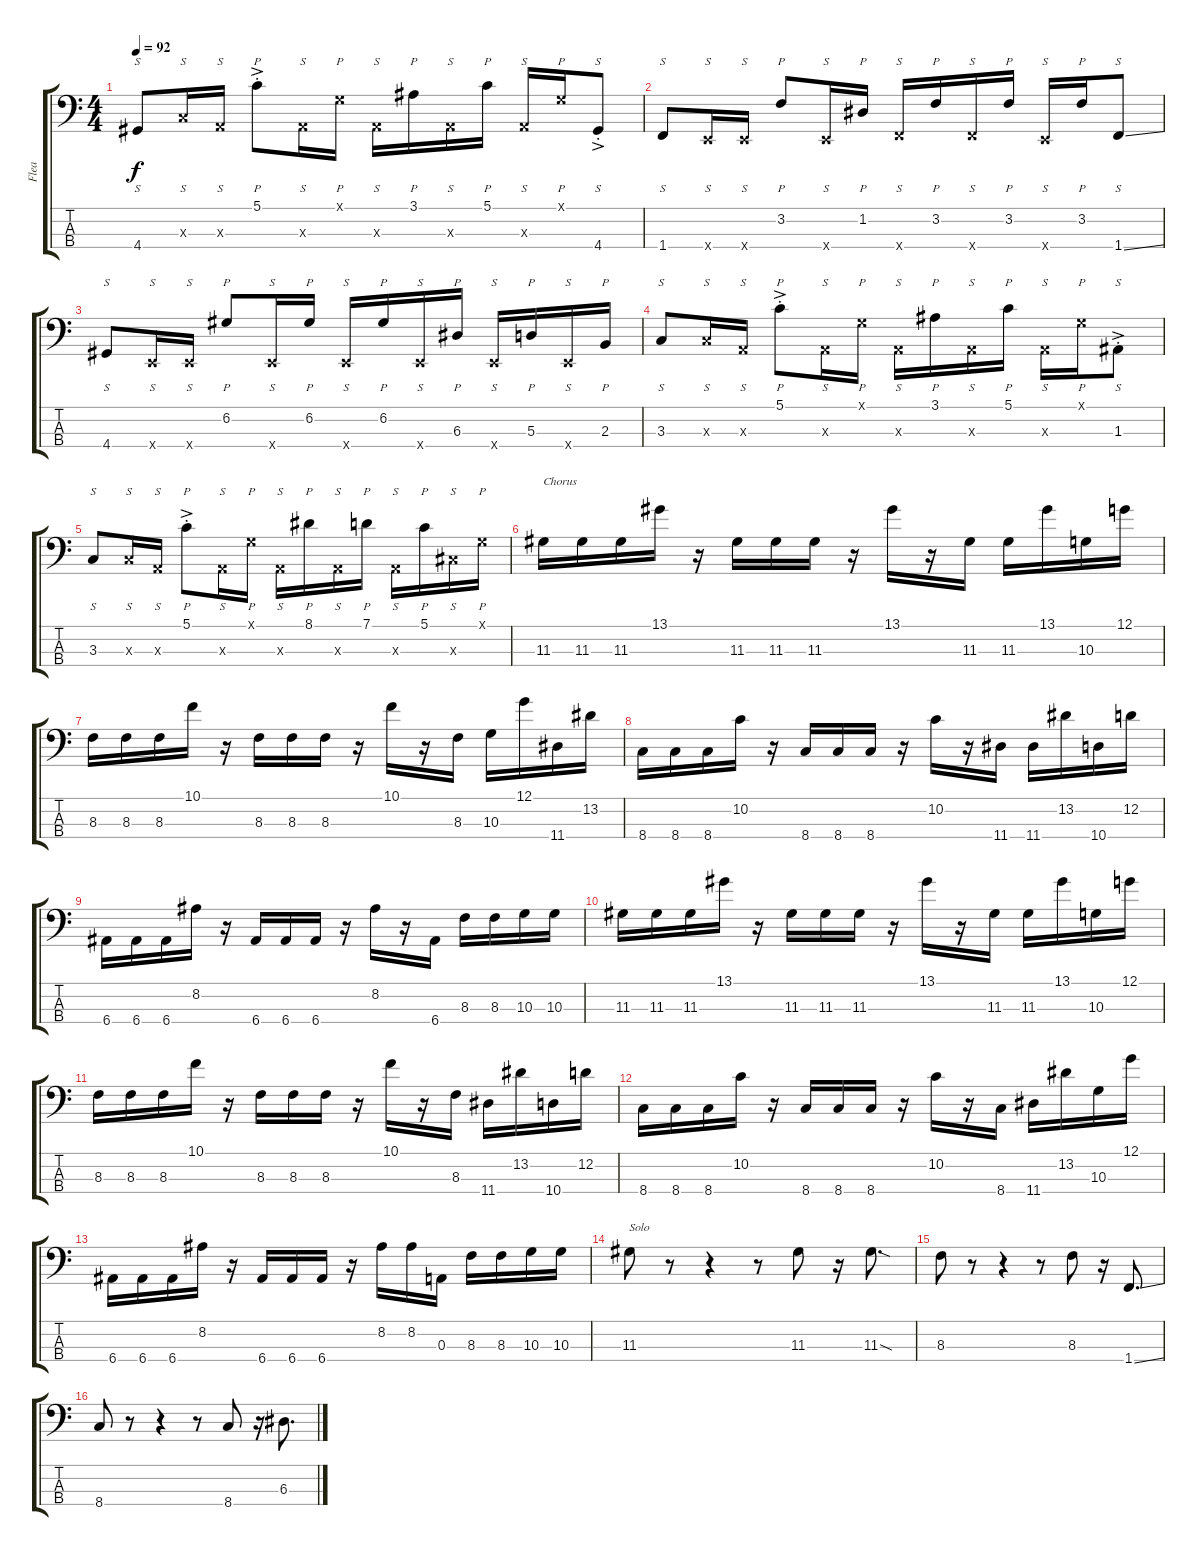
\track ("Flea" "Flea") {instrument electricbassfinger}
\staff {score tabs}
\tuning (G2 D2 A1 E1) {hide}
\ts (4 4)
\tempo 92
\clef f4
\ks c
4.4.8{s dy f} 3.3{x}.16{s} 0.3{x}.16{s} 5.1{ac st}.8{p} 0.3{x}.16{s} 0.1{x}.16{p} 0.3{x}.16{s} 3.1.16{p} 0.3{x}.16{s} 5.1.16{p} 0.3{x}.16{s} 0.1{x}.16{p} 4.4{ac st}.8{s} |
1.4.8{s} 0.4{x}.16{s} 0.4{x}.16{s} 3.2.8{p} 0.4{x}.16{s} 1.2.16{p} 1.4{x}.16{s} 3.2.16{p} 1.4{x}.16{s} 3.2.16{p} 0.4{x}.16{s} 3.2.16{p} 1.4{ss}.8{s} |
4.4.8{s} 0.4{x}.16{s} 0.4{x}.16{s} 6.2.8{p} 0.4{x}.16{s} 6.2.16{p} 0.4{x}.16{s} 6.2.16{p} 0.4{x}.16{s} 6.3.16{p} 0.4{x}.16{s} 5.3.16{p} 0.4{x}.16{s} 2.3.16{p} |
3.3.8{s} 3.3{x}.16{s} 0.3{x}.16{s} 5.1{ac st}.8{p} 0.3{x}.16{s} 0.1{x}.16{p} 0.3{x}.16{s} 3.1.16{p} 0.3{x}.16{s} 5.1.16{p} 0.3{x}.16{s} 0.1{x}.16{p} 1.3{ac st}.8{s} |
3.3.8{s} 3.3{x}.16{s} 0.3{x}.16{s} 5.1{ac st}.8{p} 0.3{x}.16{s} 0.1{x}.16{p} 0.3{x}.16{s} 8.1.16{p} 0.3{x}.16{s} 7.1.16{p} 0.3{x}.16{s} 5.1.16{p} 4.3{x}.16{s} 0.1{x}.16{p} |
11.3.16{txt "Chorus"} 11.3.16 11.3.16 13.1.16 r.16 11.3.16 11.3.16 11.3.16 r.16 13.1.16 r.16 11.3.16 11.3.16 13.1.16 10.3.16 12.1.16 |
8.3.16 8.3.16 8.3.16 10.1.16 r.16 8.3.16 8.3.16 8.3.16 r.16 10.1.16 r.16 8.3.16 10.3.16 12.1.16 11.4.16 13.2.16 |
8.4.16 8.4.16 8.4.16 10.2.16 r.16 8.4.16 8.4.16 8.4.16 r.16 10.2.16 r.16 11.4.16 11.4.16 13.2.16 10.4.16 12.2.16 |
6.4.16 6.4.16 6.4.16 8.2.16 r.16 6.4.16 6.4.16 6.4.16 r.16 8.2.16 r.16 6.4.16 8.3.16 8.3.16 10.3.16 10.3.16 |
11.3.16 11.3.16 11.3.16 13.1.16 r.16 11.3.16 11.3.16 11.3.16 r.16 13.1.16 r.16 11.3.16 11.3.16 13.1.16 10.3.16 12.1.16 |
8.3.16 8.3.16 8.3.16 10.1.16 r.16 8.3.16 8.3.16 8.3.16 r.16 10.1.16 r.16 8.3.16 11.4.16 13.2.16 10.4.16 12.2.16 |
8.4.16 8.4.16 8.4.16 10.2.16 r.16 8.4.16 8.4.16 8.4.16 r.16 10.2.16 r.16 8.4.16 11.4.16 13.2.16 10.3.16 12.1.16 |
6.4.16 6.4.16 6.4.16 8.2.16 r.16 6.4.16 6.4.16 6.4.16 r.16 8.2.16 8.2.16 0.3.16 8.3.16 8.3.16 10.3.16 10.3.16 |
11.3.8{txt "Solo"} r.8 r.4 r.8 11.3.8 r.16 11.3{sod}.8{d} |
8.3.8 r.8 r.4 r.8 8.3.8 r.16 1.4{ss}.8{d} |
8.4.8 r.8 r.4 r.8 8.4.8 r.16 6.3.8{d}
